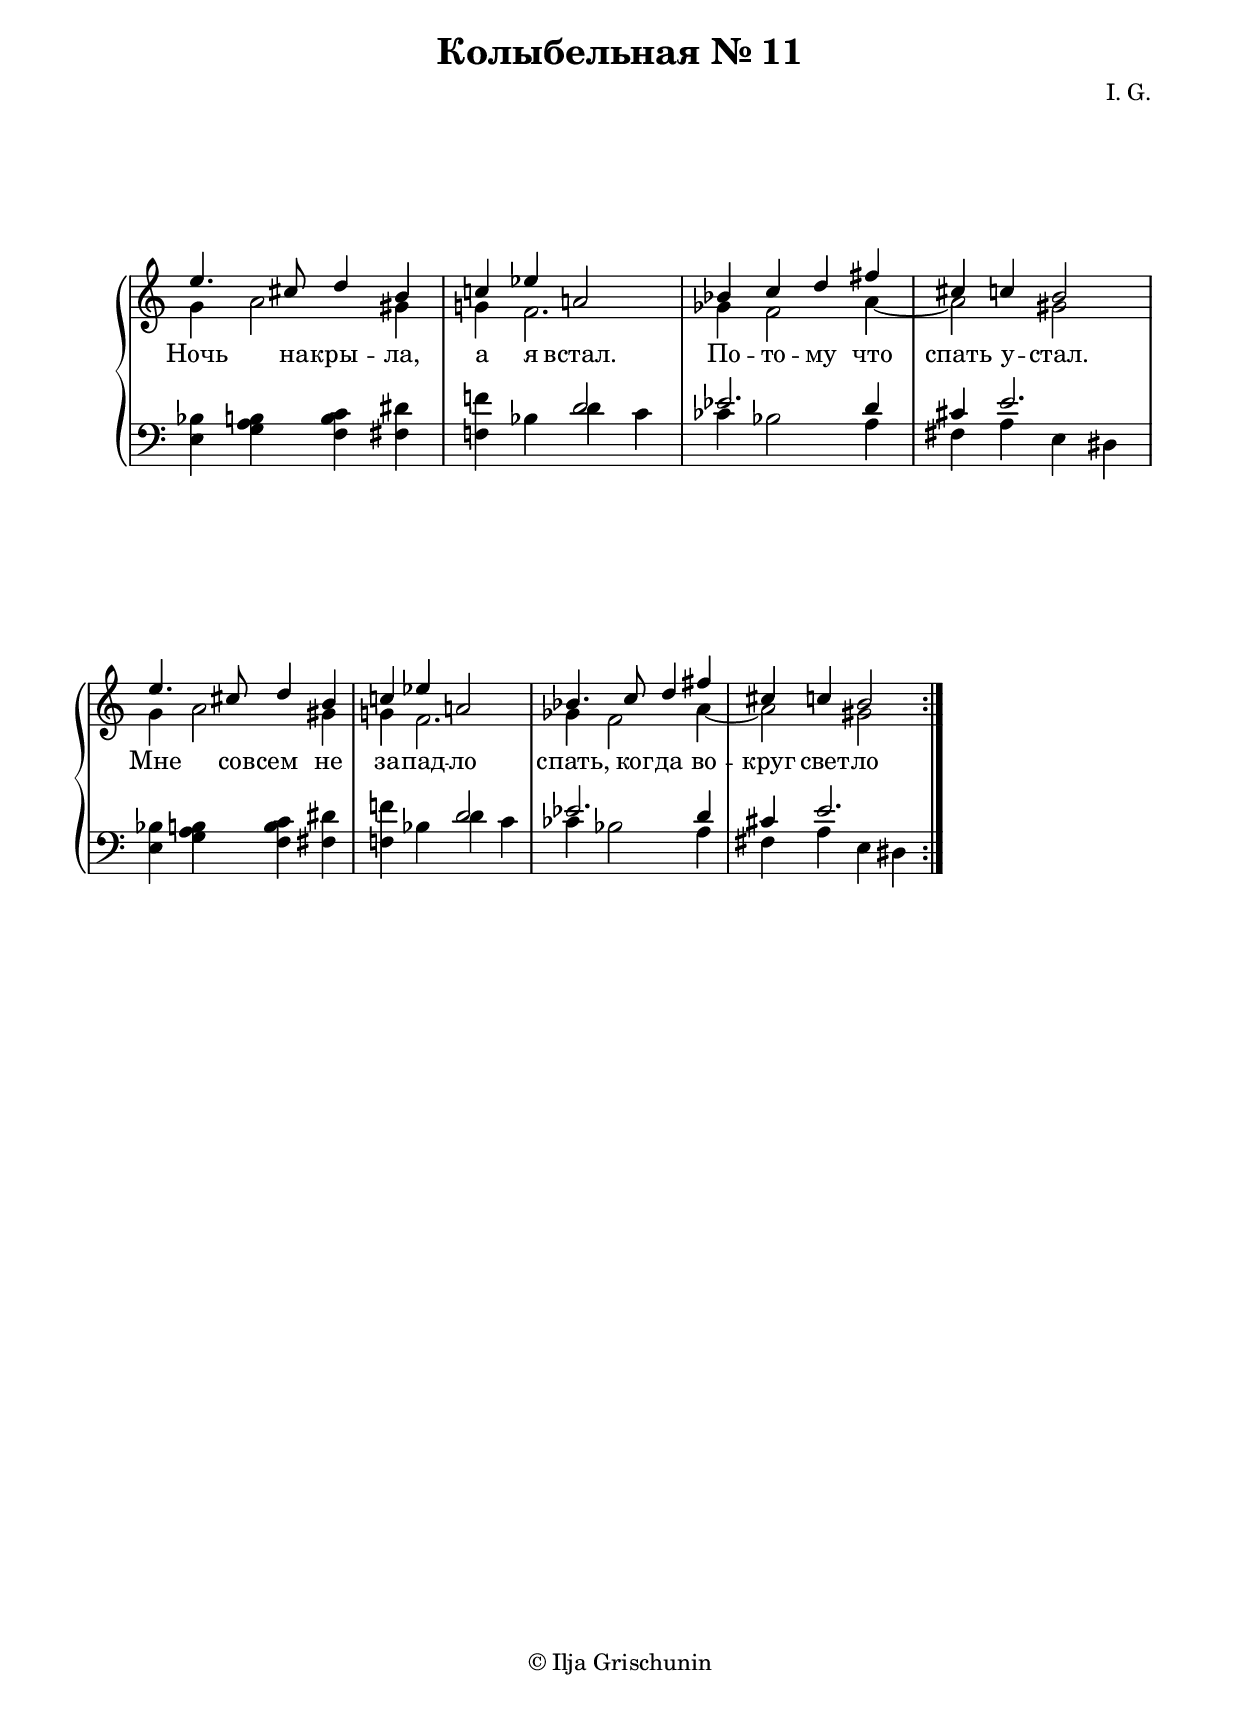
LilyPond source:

\version "2.19.15"

\language "deutsch"

\header {
  title = "Колыбельная № 11"
  composer = "I. G."
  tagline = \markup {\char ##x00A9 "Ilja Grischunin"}
}

\paper {
  #(set-paper-size "a4")
  top-system-spacing.basic-distance = #20
  top-markup-spacing.basic-distance = #5
  markup-system-spacing.basic-distance = #25
  system-system-spacing.basic-distance = #25
  %score-system-spacing.basic-distance = #40
  %score-markup-spacing.basic-distance = #25
  last-bottom-spacing.basic-distance = #25
  left-margin = 15
  right-margin = 15
}

\layout {
  indent = 7
  \context {
    \Score
    \remove "Bar_number_engraver"
    %\override StaffGrouper.staff-staff-spacing.basic-distance = #16
  }
  ragged-last = ##t
}

\version "2.19.15"
\language "deutsch"
%%%%%%%%%%% RH %%%%%%%%%%%%
elfteRH = \relative {
  \clef treble
  %\key es \minor
  \time 4/4
  \override Staff.TimeSignature #'stencil = ##f
  <<
    {
      e''4. cis8 d4 h c! es a,!2 b4 c d fis cis c h2
    }
    \\
    {
      g4 a2 gis4 g! f2. ges4 f2 a4~ a2 gis
    }
  >>
  \break
  <<
    {
      e'4. cis8 d4 h c! es a,!2 b4. c8 d4 fis cis c h2
    }
    \\
    {
      g4 a2 gis4 g! f2. ges4 f2 a4~ a2 gis
    }
  >>
  \bar ":|."
}
%%%%%%%%%% VERSE %%%%%%%%%%
elfteVerseEins = \lyricmode {
  Ночь4. на8 -- кры4 -- ла, а я встал.2
  По4 -- то -- му что спать у -- стал.2
  Мне4. сов8 -- сем4 не за -- пад -- ло2
  спать,4. ког8 -- да4 во -- круг свет -- ло2
}
elfteVerseZwei = \lyricmode {
  Мне4. сов8 -- сем4 не за -- пад -- ло2
  спать,4. ког8 -- да4 во -- круг свет -- ло2
}
%%%%%%%% DYNAMIC %%%%%%%%%%
dynamicElf = {
  \override Hairpin.to-barline = ##f
}
%%%%%%%%%%% LH %%%%%%%%%%%%
elfteLH = \relative {
  \clef bass
  %\key es \minor
  \time 4/4
  \override Staff.TimeSignature #'stencil = ##f
  <e b'>4<g a h><f h c><fis dis'><f! f'!> b
  <<
    {
      d2 es2. d4 cis e2.
    }
    \\
    {
      d4 c ces b2 a4 fis a e dis
    }
  >>
  <e b'>4<g a h><f h c><fis dis'><f! f'!> b
  <<
    {
      d2 es2. d4 cis e2.
    }
    \\
    {
      d4 c ces b2 a4 fis a e dis
    }
  >>
}


\score {
  \new PianoStaff
  <<
    \new Staff = "RH" \elfteRH
    \new Lyrics \elfteVerseEins
    %\new Lyrics \elfteVerseZwei
    %\new Dynamics = "Dynamics_pf" \dynamicElf
    \new Staff = "LH" \elfteLH
  >>
}